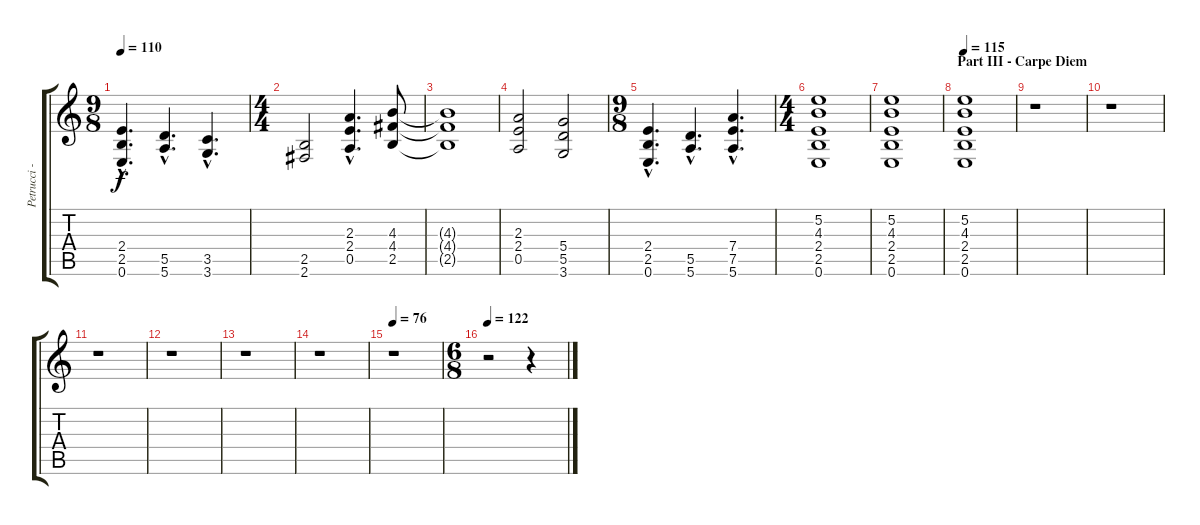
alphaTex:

\track ("Petrucci - Distortion 6st." "Petrucci -") {instrument overdrivenguitar}
\staff {score tabs}
\tuning (E4 B3 G3 D3 A2 E2) {hide}
\ts (9 8)
\tempo 110
\clef g2
\ks c
(2.4{hac} 2.5{hac} 0.6{hac}).4{d dy f} (5.5{hac} 5.6{hac}).4{d} (3.5{hac} 3.6{hac}).4{d} |
\ts (4 4)
(2.5 2.6).2 (2.3{hac} 2.4{hac} 0.5{hac}).4{d} (4.3 4.4 2.5).8 |
(4.3{t} 4.4{t} 2.5{t}).1 |
(2.3 2.4 0.5).2 (5.4 5.5 3.6).2 |
\ts (9 8)
(2.4{hac} 2.5{hac} 0.6{hac}).4{d} (5.5{hac} 5.6{hac}).4{d} (7.4{hac} 7.5{hac} 5.6{hac}).4{d} |
\ts (4 4)
(5.2 4.3 2.4 2.5 0.6).1 |
(5.2 4.3 2.4 2.5 0.6).1 |
\section ("" "Part III - Carpe Diem")
\tempo 115
(5.2 4.3 2.4 2.5 0.6).1 |
r.1 |
r.1 |
r.1 |
r.1 |
r.1 |
r.1 |
\tempo 76
r.1 |
\ts (6 8)
\tempo 122
r.2 r.4
